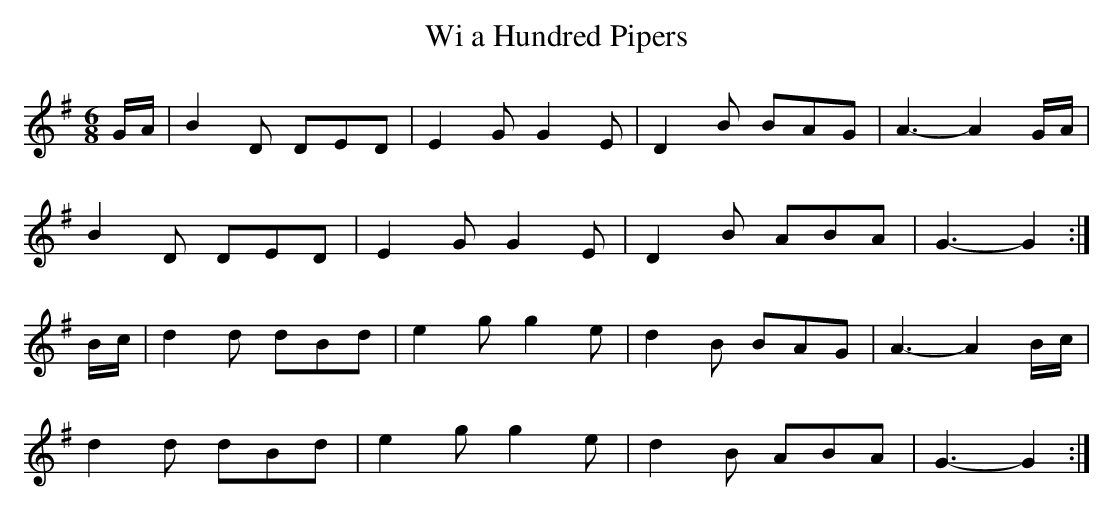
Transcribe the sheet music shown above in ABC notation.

X:1
T:Wi a Hundred Pipers
M:6/8
L:1/8
K:G
G/A/|B2 D DED|E2 G G2 E|D2 B BAG|A3- A2 G/A/|
B2 D DED|E2 G G2 E|D2 B ABA|G3- G2:|
B/c/|d2 d dBd|e2 g g2 e|d2 B BAG|A3- A2 B/c/|
d2 d dBd|e2 g g2 e|d2 B ABA|G3- G2:|
